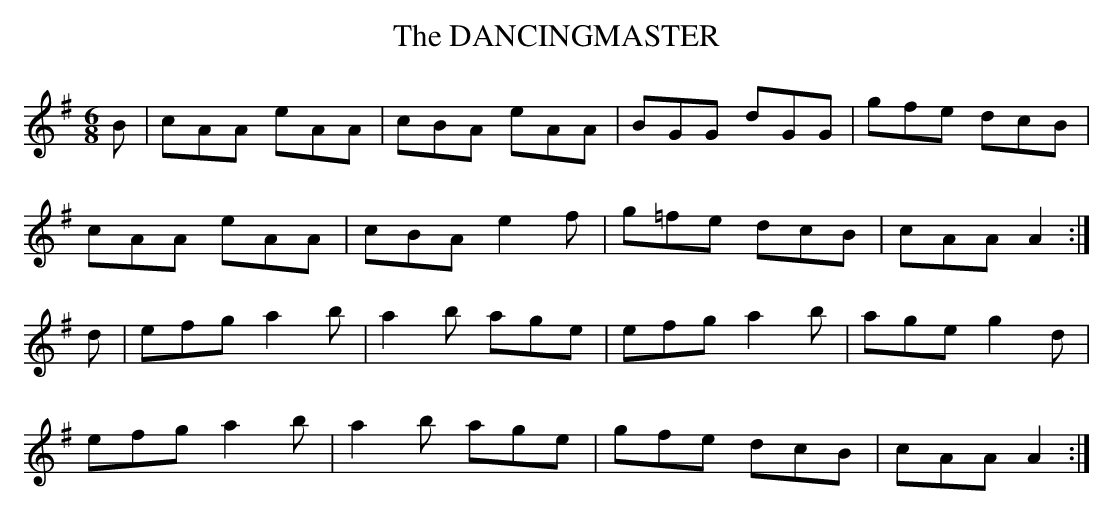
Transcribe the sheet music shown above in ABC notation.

X:1
T:DANCINGMASTER, The
M:6/8
L:1/8
K:Ador
B|cAA eAA|cBA eAA|BGG dGG|gfe dcB|
cAA eAA|cBA e2f|g=fe dcB|cAA A2 :|
d|efg a2b|a2b age|efg a2b|age g2d|
efg a2b|a2b age|gfe dcB|cAA A2 :|
